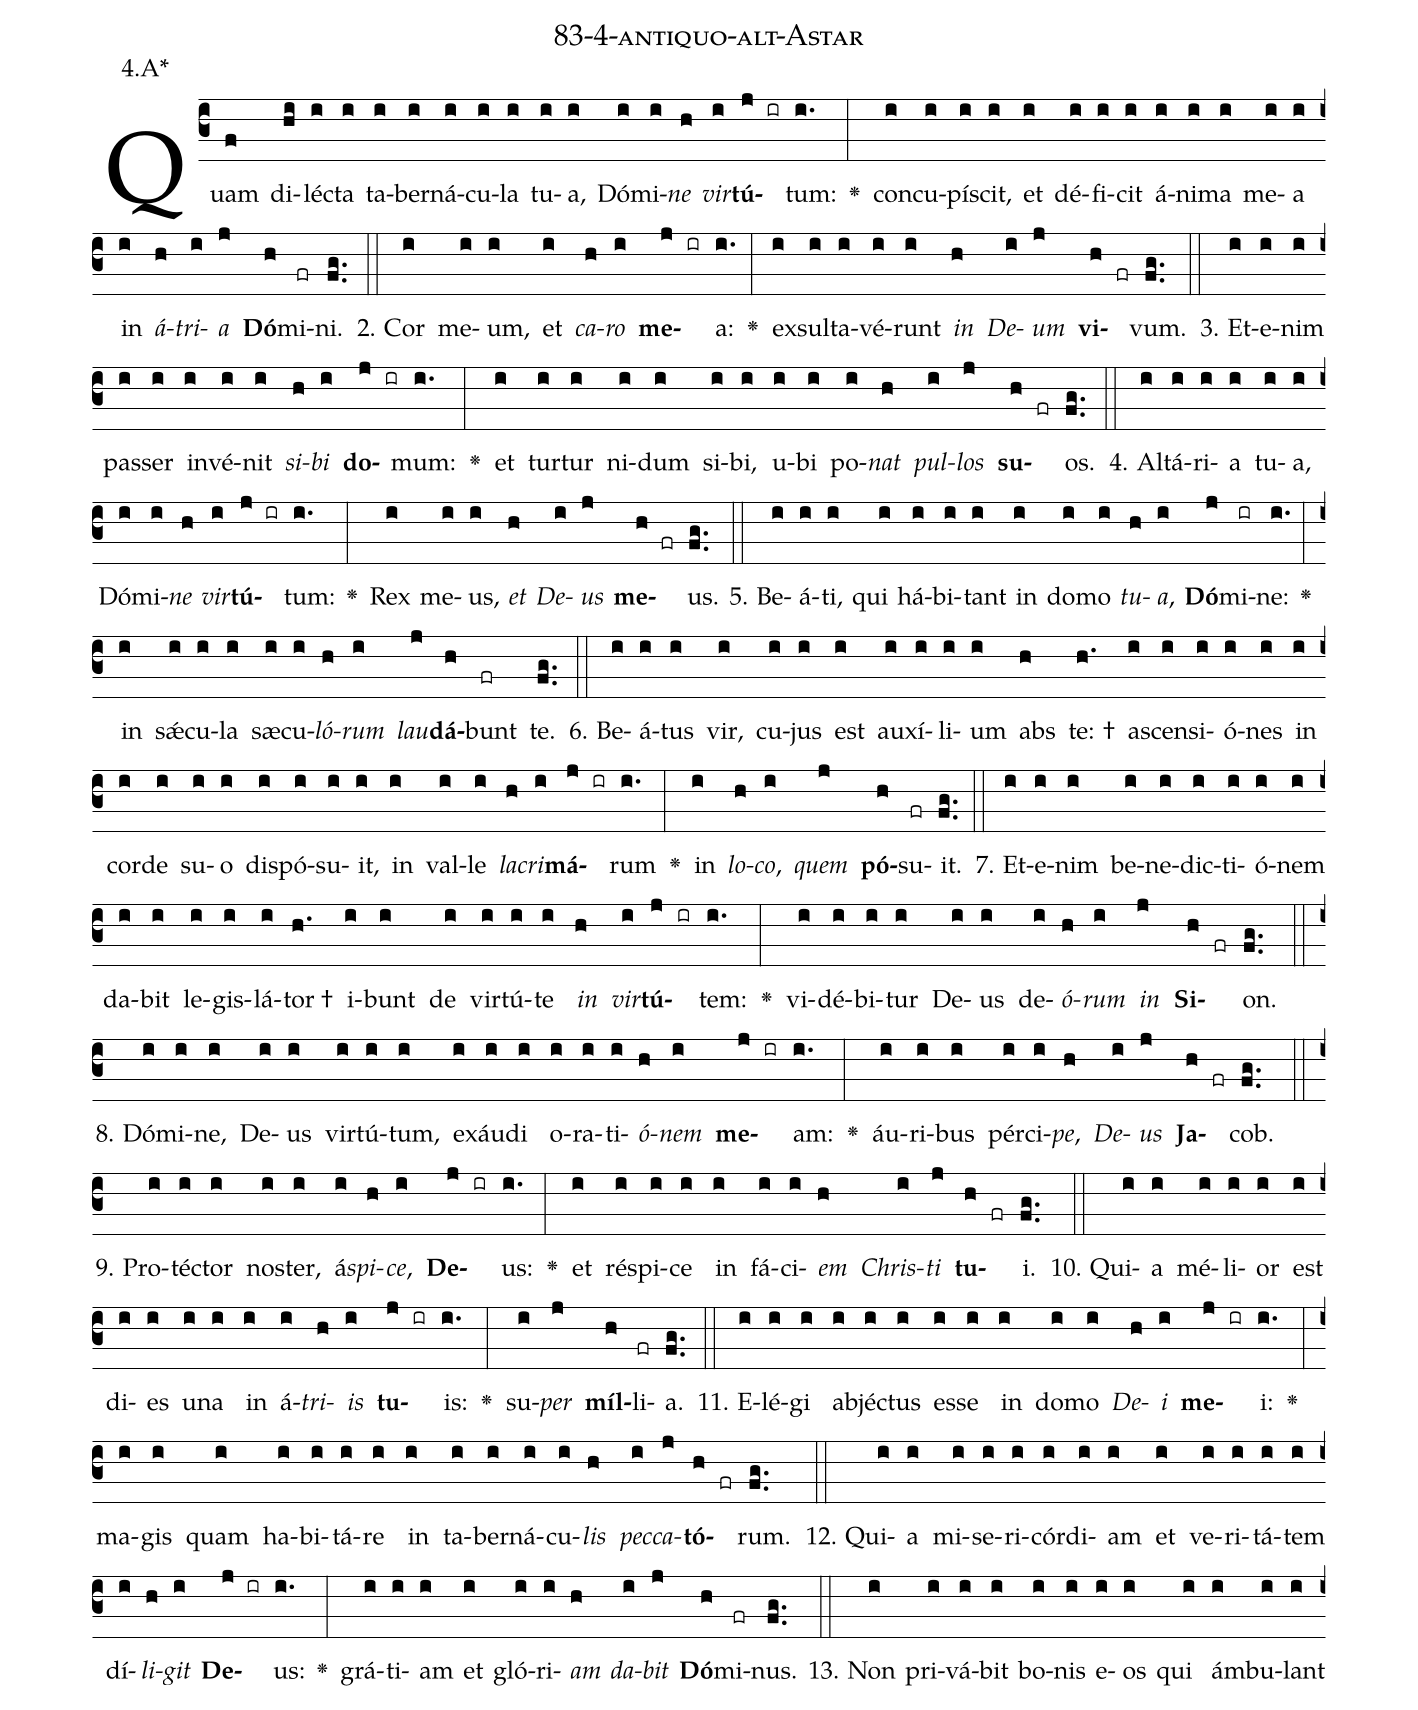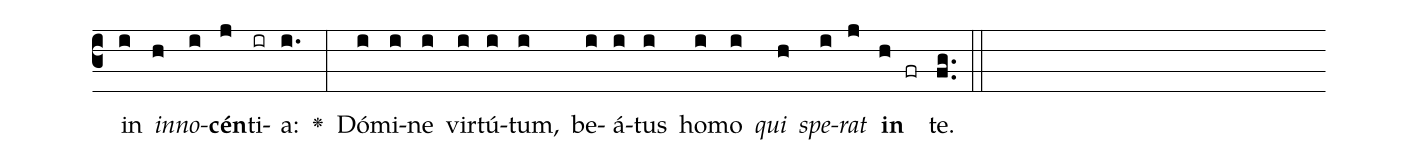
name: 83-4-antiquo-alt-Astar;
annotation: 4.A*;
%%
(c3)Quam(f) di(hi)léc(i)ta(i) ta(i)ber(i)ná(i)cu(i)la(i) tu(i)a,(i) Dó(i)mi(i)<i>ne</i>(h) <i>vir</i>(i)<b>tú</b>(j ir)tum:(i.) <v>\greheightstar</v>(:) con(i)cu(i)pí(i)scit,(i) et(i) dé(i)fi(i)cit(i) á(i)ni(i)ma(i) me(i)a(i) in(i) <i>á</i>(h)<i>tri</i>(i)<i>a</i>(j) <b>Dó</b>(h)mi(fr)ni.(fg..) (::)
2. Cor(i) me(i)um,(i) et(i) <i>ca</i>(h)<i>ro</i>(i) <b>me</b>(j ir)a:(i.) <v>\greheightstar</v>(:) ex(i)sul(i)ta(i)vé(i)runt(i) <i>in</i>(h) <i>De</i>(i)<i>um</i>(j) <b>vi</b>(h fr)vum.(fg..) (::)
3. Et(i)e(i)nim(i) pas(i)ser(i) in(i)vé(i)nit(i) <i>si</i>(h)<i>bi</i>(i) <b>do</b>(j ir)mum:(i.) <v>\greheightstar</v>(:) et(i) tur(i)tur(i) ni(i)dum(i) si(i)bi,(i) u(i)bi(i) po(i)<i>nat</i>(h) <i>pul</i>(i)<i>los</i>(j) <b>su</b>(h fr)os.(fg..) (::)
4. Al(i)tá(i)ri(i)a(i) tu(i)a,(i) Dó(i)mi(i)<i>ne</i>(h) <i>vir</i>(i)<b>tú</b>(j ir)tum:(i.) <v>\greheightstar</v>(:) Rex(i) me(i)us,(i) <i>et</i>(h) <i>De</i>(i)<i>us</i>(j) <b>me</b>(h fr)us.(fg..) (::)
5. Be(i)á(i)ti,(i) qui(i) há(i)bi(i)tant(i) in(i) do(i)mo(i) <i>tu</i>(h)<i>a</i>,(i) <b>Dó</b>(j)mi(ir)ne:(i.) <v>\greheightstar</v>(:) in(i) sǽ(i)cu(i)la(i) sæ(i)cu(i)<i>ló</i>(h)<i>rum</i>(i) <i>lau</i>(j)<b>dá</b>(h)bunt(fr) te.(fg..) (::)
6. Be(i)á(i)tus(i) vir,(i) cu(i)jus(i) est(i) au(i)xí(i)li(i)um(i) abs(h) te: †(h.) a(i)scen(i)si(i)ó(i)nes(i) in(i) cor(i)de(i) su(i)o(i) dis(i)pó(i)su(i)it,(i) in(i) val(i)le(i) <i>la</i>(h)<i>cri</i>(i)<b>má</b>(j ir)rum(i.) <v>\greheightstar</v>(:) in(i) <i>lo</i>(h)<i>co</i>,(i) <i>quem</i>(j) <b>pó</b>(h)su(fr)it.(fg..) (::)
7. Et(i)e(i)nim(i) be(i)ne(i)dic(i)ti(i)ó(i)nem(i) da(i)bit(i) le(i)gis(i)lá(i)tor †(h.) i(i)bunt(i) de(i) vir(i)tú(i)te(i) <i>in</i>(h) <i>vir</i>(i)<b>tú</b>(j ir)tem:(i.) <v>\greheightstar</v>(:) vi(i)dé(i)bi(i)tur(i) De(i)us(i) de(i)<i>ó</i>(h)<i>rum</i>(i) <i>in</i>(j) <b>Si</b>(h fr)on.(fg..) (::)
8. Dó(i)mi(i)ne,(i) De(i)us(i) vir(i)tú(i)tum,(i) ex(i)áu(i)di(i) o(i)ra(i)ti(i)<i>ó</i>(h)<i>nem</i>(i) <b>me</b>(j ir)am:(i.) <v>\greheightstar</v>(:) áu(i)ri(i)bus(i) pér(i)ci(i)<i>pe</i>,(h) <i>De</i>(i)<i>us</i>(j) <b>Ja</b>(h fr)cob.(fg..) (::)
9. Pro(i)téc(i)tor(i) nos(i)ter,(i) á(i)<i>spi</i>(h)<i>ce</i>,(i) <b>De</b>(j ir)us:(i.) <v>\greheightstar</v>(:) et(i) ré(i)spi(i)ce(i) in(i) fá(i)ci(i)<i>em</i>(h) <i>Chris</i>(i)<i>ti</i>(j) <b>tu</b>(h fr)i.(fg..) (::)
10. Qui(i)a(i) mé(i)li(i)or(i) est(i) di(i)es(i) u(i)na(i) in(i) á(i)<i>tri</i>(h)<i>is</i>(i) <b>tu</b>(j ir)is:(i.) <v>\greheightstar</v>(:) su(i)<i>per</i>(j) <b>míl</b>(h)li(fr)a.(fg..) (::)
11. E(i)lé(i)gi(i) ab(i)jéc(i)tus(i) es(i)se(i) in(i) do(i)mo(i) <i>De</i>(h)<i>i</i>(i) <b>me</b>(j ir)i:(i.) <v>\greheightstar</v>(:) ma(i)gis(i) quam(i) ha(i)bi(i)tá(i)re(i) in(i) ta(i)ber(i)ná(i)cu(i)<i>lis</i>(h) <i>pec</i>(i)<i>ca</i>(j)<b>tó</b>(h fr)rum.(fg..) (::)
12. Qui(i)a(i) mi(i)se(i)ri(i)cór(i)di(i)am(i) et(i) ve(i)ri(i)tá(i)tem(i) dí(i)<i>li</i>(h)<i>git</i>(i) <b>De</b>(j ir)us:(i.) <v>\greheightstar</v>(:) grá(i)ti(i)am(i) et(i) gló(i)ri(i)<i>am</i>(h) <i>da</i>(i)<i>bit</i>(j) <b>Dó</b>(h)mi(fr)nus.(fg..) (::)
13. Non(i) pri(i)vá(i)bit(i) bo(i)nis(i) e(i)os(i) qui(i) ám(i)bu(i)lant(i) in(i) <i>in</i>(h)<i>no</i>(i)<b>cén</b>(j)ti(ir)a:(i.) <v>\greheightstar</v>(:) Dó(i)mi(i)ne(i) vir(i)tú(i)tum,(i) be(i)á(i)tus(i) ho(i)mo(i) <i>qui</i>(h) <i>spe</i>(i)<i>rat</i>(j) <b>in</b>(h fr) te.(fg..) (::)
